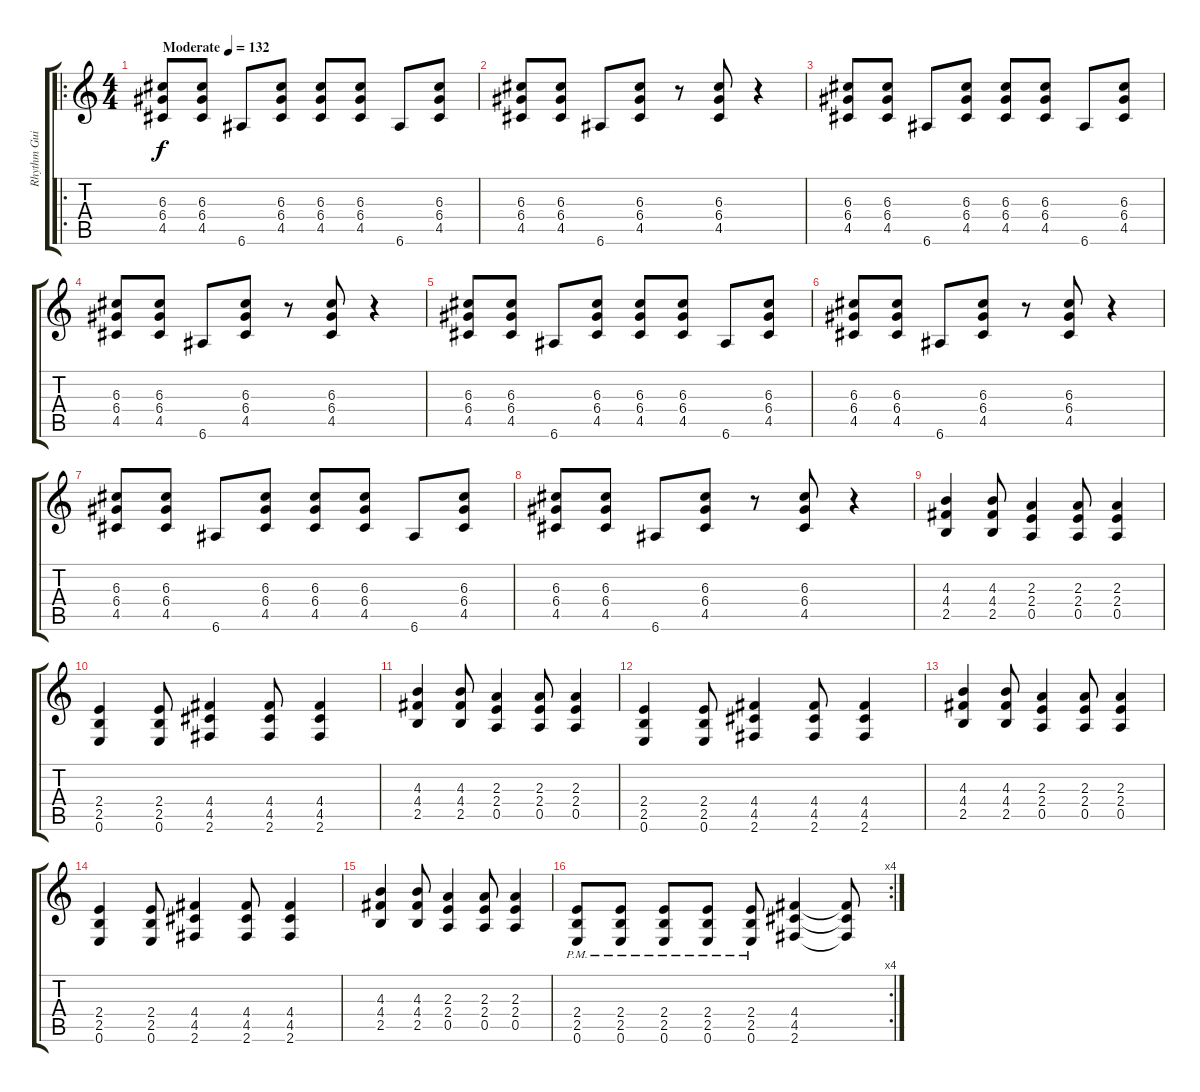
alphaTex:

\track ("Rhythm Guitar" "Rhythm Gui") {instrument overdrivenguitar}
\staff {score tabs}
\tuning (E4 B3 G3 D3 A2 E2) {hide}
\ro
\ts (4 4)
\tempo (132 "Moderate")
\clef g2
\ks c
(6.3 6.4 4.5).8{dy f instrument overdrivenguitar} (6.3 6.4 4.5).8 6.6.8 (6.3 6.4 4.5).8 (6.3 6.4 4.5).8 (6.3 6.4 4.5).8 6.6.8 (6.3 6.4 4.5).8 |
(6.3 6.4 4.5).8 (6.3 6.4 4.5).8 6.6.8 (6.3 6.4 4.5).8 r.8 (6.3 6.4 4.5).8 r.4 |
(6.3 6.4 4.5).8 (6.3 6.4 4.5).8 6.6.8 (6.3 6.4 4.5).8 (6.3 6.4 4.5).8 (6.3 6.4 4.5).8 6.6.8 (6.3 6.4 4.5).8 |
(6.3 6.4 4.5).8 (6.3 6.4 4.5).8 6.6.8 (6.3 6.4 4.5).8 r.8 (6.3 6.4 4.5).8 r.4 |
(6.3 6.4 4.5).8 (6.3 6.4 4.5).8 6.6.8 (6.3 6.4 4.5).8 (6.3 6.4 4.5).8 (6.3 6.4 4.5).8 6.6.8 (6.3 6.4 4.5).8 |
(6.3 6.4 4.5).8 (6.3 6.4 4.5).8 6.6.8 (6.3 6.4 4.5).8 r.8 (6.3 6.4 4.5).8 r.4 |
(6.3 6.4 4.5).8 (6.3 6.4 4.5).8 6.6.8 (6.3 6.4 4.5).8 (6.3 6.4 4.5).8 (6.3 6.4 4.5).8 6.6.8 (6.3 6.4 4.5).8 |
(6.3 6.4 4.5).8 (6.3 6.4 4.5).8 6.6.8 (6.3 6.4 4.5).8 r.8 (6.3 6.4 4.5).8 r.4 |
(4.3 4.4 2.5).4 (4.3 4.4 2.5).8 (2.3 2.4 0.5).4 (2.3 2.4 0.5).8 (2.3 2.4 0.5).4 |
(2.4 2.5 0.6).4 (2.4 2.5 0.6).8 (4.4 4.5 2.6).4 (4.4 4.5 2.6).8 (4.4 4.5 2.6).4 |
(4.3 4.4 2.5).4 (4.3 4.4 2.5).8 (2.3 2.4 0.5).4 (2.3 2.4 0.5).8 (2.3 2.4 0.5).4 |
(2.4 2.5 0.6).4 (2.4 2.5 0.6).8 (4.4 4.5 2.6).4 (4.4 4.5 2.6).8 (4.4 4.5 2.6).4 |
(4.3 4.4 2.5).4 (4.3 4.4 2.5).8 (2.3 2.4 0.5).4 (2.3 2.4 0.5).8 (2.3 2.4 0.5).4 |
(2.4 2.5 0.6).4 (2.4 2.5 0.6).8 (4.4 4.5 2.6).4 (4.4 4.5 2.6).8 (4.4 4.5 2.6).4 |
(4.3 4.4 2.5).4 (4.3 4.4 2.5).8 (2.3 2.4 0.5).4 (2.3 2.4 0.5).8 (2.3 2.4 0.5).4 |
\rc 4
(2.4{pm} 2.5{pm} 0.6{pm}).8 (2.4{pm} 2.5{pm} 0.6{pm}).8 (2.4{pm} 2.5{pm} 0.6{pm}).8 (2.4{pm} 2.5{pm} 0.6{pm}).8 (2.4{pm} 2.5{pm} 0.6{pm}).8 (4.4 4.5 2.6).4 (4.4{t} 4.5{t} 2.6{t}).8
